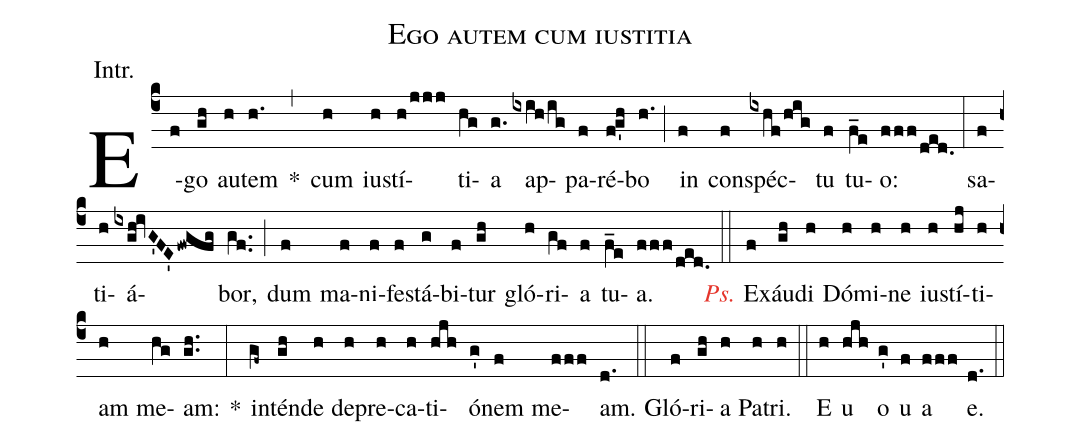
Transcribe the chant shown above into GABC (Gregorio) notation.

name:Ego autem cum iustitia;
annotation:Intr.;
mode:1;
office-part:Introit;
%%
(c4) E(f)go(gh) au(h)tem(h.) *(,)
cum(h) iu(h)stí(h!/jjj)ti(hg)a(g.) ap(ixih!/ig)pa(f)ré(f!g'h)bo(h.) (;)
in(f) con(f)spéc(ixhf/hig)tu(f) tu(f_e)o:(fff!/ded.) (:)
sa(f)ti(h)á(ixgh!ivG'FE'fwgfg)bor,(gf..) (;)
dum(f) ma(f)ni(f)fe(f)stá(g)bi(f)tur(gh) gló(h)ri(gf)a(f) tu(f_e)a.(fff!/ded.) (::)

<c><i>Ps.</i></c>
Ex(f)áu(gh)di(h) Dó(h)mi(h)ne(h) iu(h)stí(hj)ti(h)am(h) me(hg)am:(gh..) *(:)
in(gf~)tén(gh)de(h) de(h)pre(h)ca(h)ti(hjh)ó(g')nem(f) me(fff)am.(d.) (::)

Gló(f)ri(gh)a(h) Pa(h)tri.(h) (::)
<eu>E(h) u(hjh) o(g') u(f) a(fff) e.</eu>(d.) (::)
